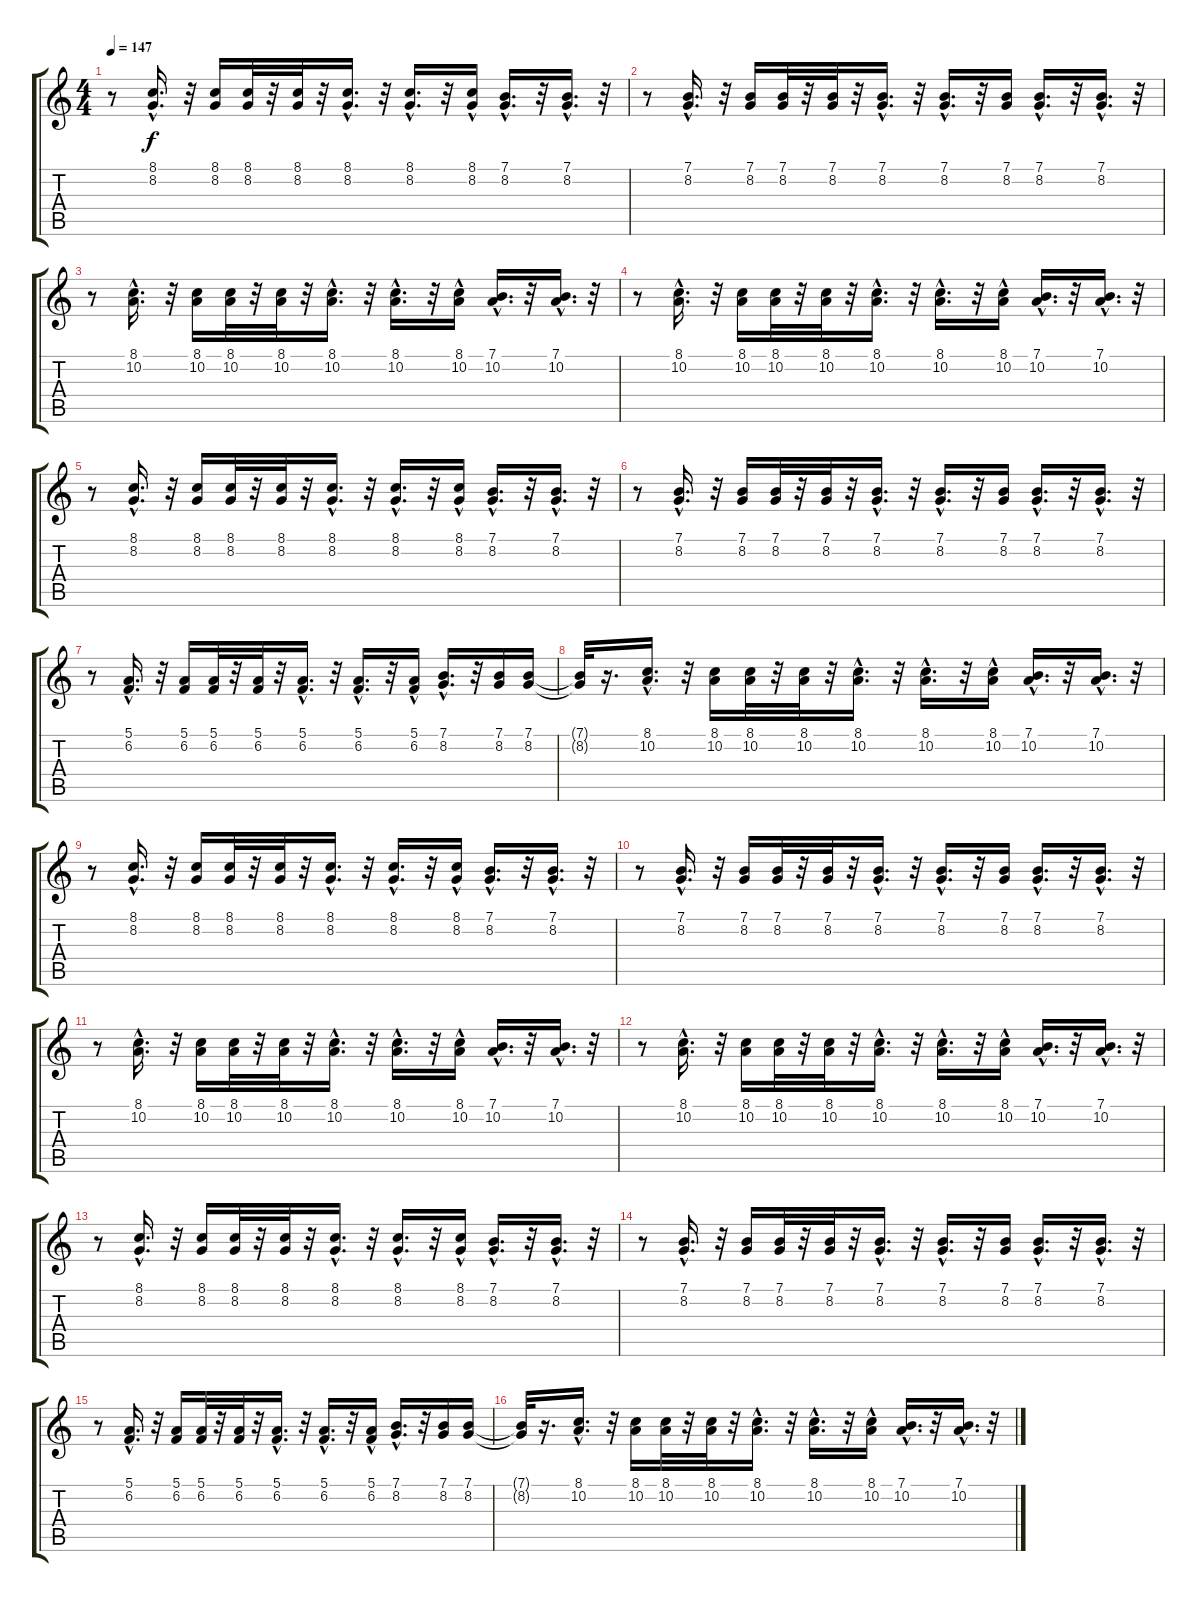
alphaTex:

\track "" {instrument lead2sawtooth}
\staff {score tabs}
\tuning (E4 B3 G3 D3 A2 E2) {hide}
\ts (4 4)
\tempo 147
\clef g2
\ks c
r.8{dy f} (8.1{hac} 8.2{hac}).16{d} r.32 (8.1 8.2).16 (8.1 8.2).32 r.32 (8.1 8.2).32 r.32 (8.1{hac} 8.2{hac}).16{d} r.32 (8.1{hac} 8.2{hac}).16{d} r.32 (8.1{hac} 8.2).16 (7.1{hac} 8.2{hac}).16{d} r.32 (7.1{hac} 8.2{hac}).16{d} r.32 |
r.8 (7.1{hac} 8.2{hac}).16{d} r.32 (7.1 8.2).16 (7.1 8.2).32 r.32 (7.1 8.2).32 r.32 (7.1{hac} 8.2{hac}).16{d} r.32 (7.1{hac} 8.2{hac}).16{d} r.32 (7.1 8.2).16 (7.1{hac} 8.2{hac}).16{d} r.32 (7.1{hac} 8.2{hac}).16{d} r.32 |
r.8 (8.1{hac} 10.2{hac}).16{d} r.32 (8.1 10.2).16 (8.1 10.2).32 r.32 (8.1 10.2).32 r.32 (8.1{hac} 10.2{hac}).16{d} r.32 (8.1{hac} 10.2{hac}).16{d} r.32 (8.1{hac} 10.2).16 (7.1{hac} 10.2{hac}).16{d} r.32 (7.1{hac} 10.2{hac}).16{d} r.32 |
r.8 (8.1{hac} 10.2{hac}).16{d} r.32 (8.1 10.2).16 (8.1 10.2).32 r.32 (8.1 10.2).32 r.32 (8.1{hac} 10.2{hac}).16{d} r.32 (8.1{hac} 10.2{hac}).16{d} r.32 (8.1{hac} 10.2).16 (7.1{hac} 10.2{hac}).16{d} r.32 (7.1{hac} 10.2{hac}).16{d} r.32 |
r.8 (8.1{hac} 8.2{hac}).16{d} r.32 (8.1 8.2).16 (8.1 8.2).32 r.32 (8.1 8.2).32 r.32 (8.1{hac} 8.2{hac}).16{d} r.32 (8.1{hac} 8.2{hac}).16{d} r.32 (8.1{hac} 8.2).16 (7.1{hac} 8.2{hac}).16{d} r.32 (7.1{hac} 8.2{hac}).16{d} r.32 |
r.8 (7.1{hac} 8.2{hac}).16{d} r.32 (7.1 8.2).16 (7.1 8.2).32 r.32 (7.1 8.2).32 r.32 (7.1{hac} 8.2{hac}).16{d} r.32 (7.1{hac} 8.2{hac}).16{d} r.32 (7.1 8.2).16 (7.1{hac} 8.2{hac}).16{d} r.32 (7.1{hac} 8.2{hac}).16{d} r.32 |
r.8 (5.1{hac} 6.2{hac}).16{d} r.32 (5.1 6.2).16 (5.1 6.2).32 r.32 (5.1 6.2).32 r.32 (5.1{hac} 6.2{hac}).16{d} r.32 (5.1{hac} 6.2{hac}).16{d} r.32 (5.1{hac} 6.2{hac}).16 (7.1{hac} 8.2{hac}).16{d} r.32 (7.1 8.2).16 (7.1 8.2).16 |
(7.1{t} 8.2{t}).32 r.16{d} (8.1{hac} 10.2{hac}).16{d} r.32 (8.1 10.2).16 (8.1 10.2).32 r.32 (8.1 10.2).32 r.32 (8.1{hac} 10.2{hac}).16{d} r.32 (8.1{hac} 10.2{hac}).16{d} r.32 (8.1{hac} 10.2).16 (7.1{hac} 10.2{hac}).16{d} r.32 (7.1{hac} 10.2{hac}).16{d} r.32 |
r.8 (8.1{hac} 8.2{hac}).16{d} r.32 (8.1 8.2).16 (8.1 8.2).32 r.32 (8.1 8.2).32 r.32 (8.1{hac} 8.2{hac}).16{d} r.32 (8.1{hac} 8.2{hac}).16{d} r.32 (8.1{hac} 8.2).16 (7.1{hac} 8.2{hac}).16{d} r.32 (7.1{hac} 8.2{hac}).16{d} r.32 |
r.8 (7.1{hac} 8.2{hac}).16{d} r.32 (7.1 8.2).16 (7.1 8.2).32 r.32 (7.1 8.2).32 r.32 (7.1{hac} 8.2{hac}).16{d} r.32 (7.1{hac} 8.2{hac}).16{d} r.32 (7.1 8.2).16 (7.1{hac} 8.2{hac}).16{d} r.32 (7.1{hac} 8.2{hac}).16{d} r.32 |
r.8 (8.1{hac} 10.2{hac}).16{d} r.32 (8.1 10.2).16 (8.1 10.2).32 r.32 (8.1 10.2).32 r.32 (8.1{hac} 10.2{hac}).16{d} r.32 (8.1{hac} 10.2{hac}).16{d} r.32 (8.1{hac} 10.2).16 (7.1{hac} 10.2{hac}).16{d} r.32 (7.1{hac} 10.2{hac}).16{d} r.32 |
r.8 (8.1{hac} 10.2{hac}).16{d} r.32 (8.1 10.2).16 (8.1 10.2).32 r.32 (8.1 10.2).32 r.32 (8.1{hac} 10.2{hac}).16{d} r.32 (8.1{hac} 10.2{hac}).16{d} r.32 (8.1{hac} 10.2).16 (7.1{hac} 10.2{hac}).16{d} r.32 (7.1{hac} 10.2{hac}).16{d} r.32 |
r.8 (8.1{hac} 8.2{hac}).16{d} r.32 (8.1 8.2).16 (8.1 8.2).32 r.32 (8.1 8.2).32 r.32 (8.1{hac} 8.2{hac}).16{d} r.32 (8.1{hac} 8.2{hac}).16{d} r.32 (8.1{hac} 8.2).16 (7.1{hac} 8.2{hac}).16{d} r.32 (7.1{hac} 8.2{hac}).16{d} r.32 |
r.8 (7.1{hac} 8.2{hac}).16{d} r.32 (7.1 8.2).16 (7.1 8.2).32 r.32 (7.1 8.2).32 r.32 (7.1{hac} 8.2{hac}).16{d} r.32 (7.1{hac} 8.2{hac}).16{d} r.32 (7.1 8.2).16 (7.1{hac} 8.2{hac}).16{d} r.32 (7.1{hac} 8.2{hac}).16{d} r.32 |
r.8 (5.1{hac} 6.2{hac}).16{d} r.32 (5.1 6.2).16 (5.1 6.2).32 r.32 (5.1 6.2).32 r.32 (5.1{hac} 6.2{hac}).16{d} r.32 (5.1{hac} 6.2{hac}).16{d} r.32 (5.1{hac} 6.2{hac}).16 (7.1{hac} 8.2{hac}).16{d} r.32 (7.1 8.2).16 (7.1 8.2).16 |
(7.1{t} 8.2{t}).32 r.16{d} (8.1{hac} 10.2{hac}).16{d} r.32 (8.1 10.2).16 (8.1 10.2).32 r.32 (8.1 10.2).32 r.32 (8.1{hac} 10.2{hac}).16{d} r.32 (8.1{hac} 10.2{hac}).16{d} r.32 (8.1{hac} 10.2).16 (7.1{hac} 10.2{hac}).16{d} r.32 (7.1{hac} 10.2{hac}).16{d} r.32
